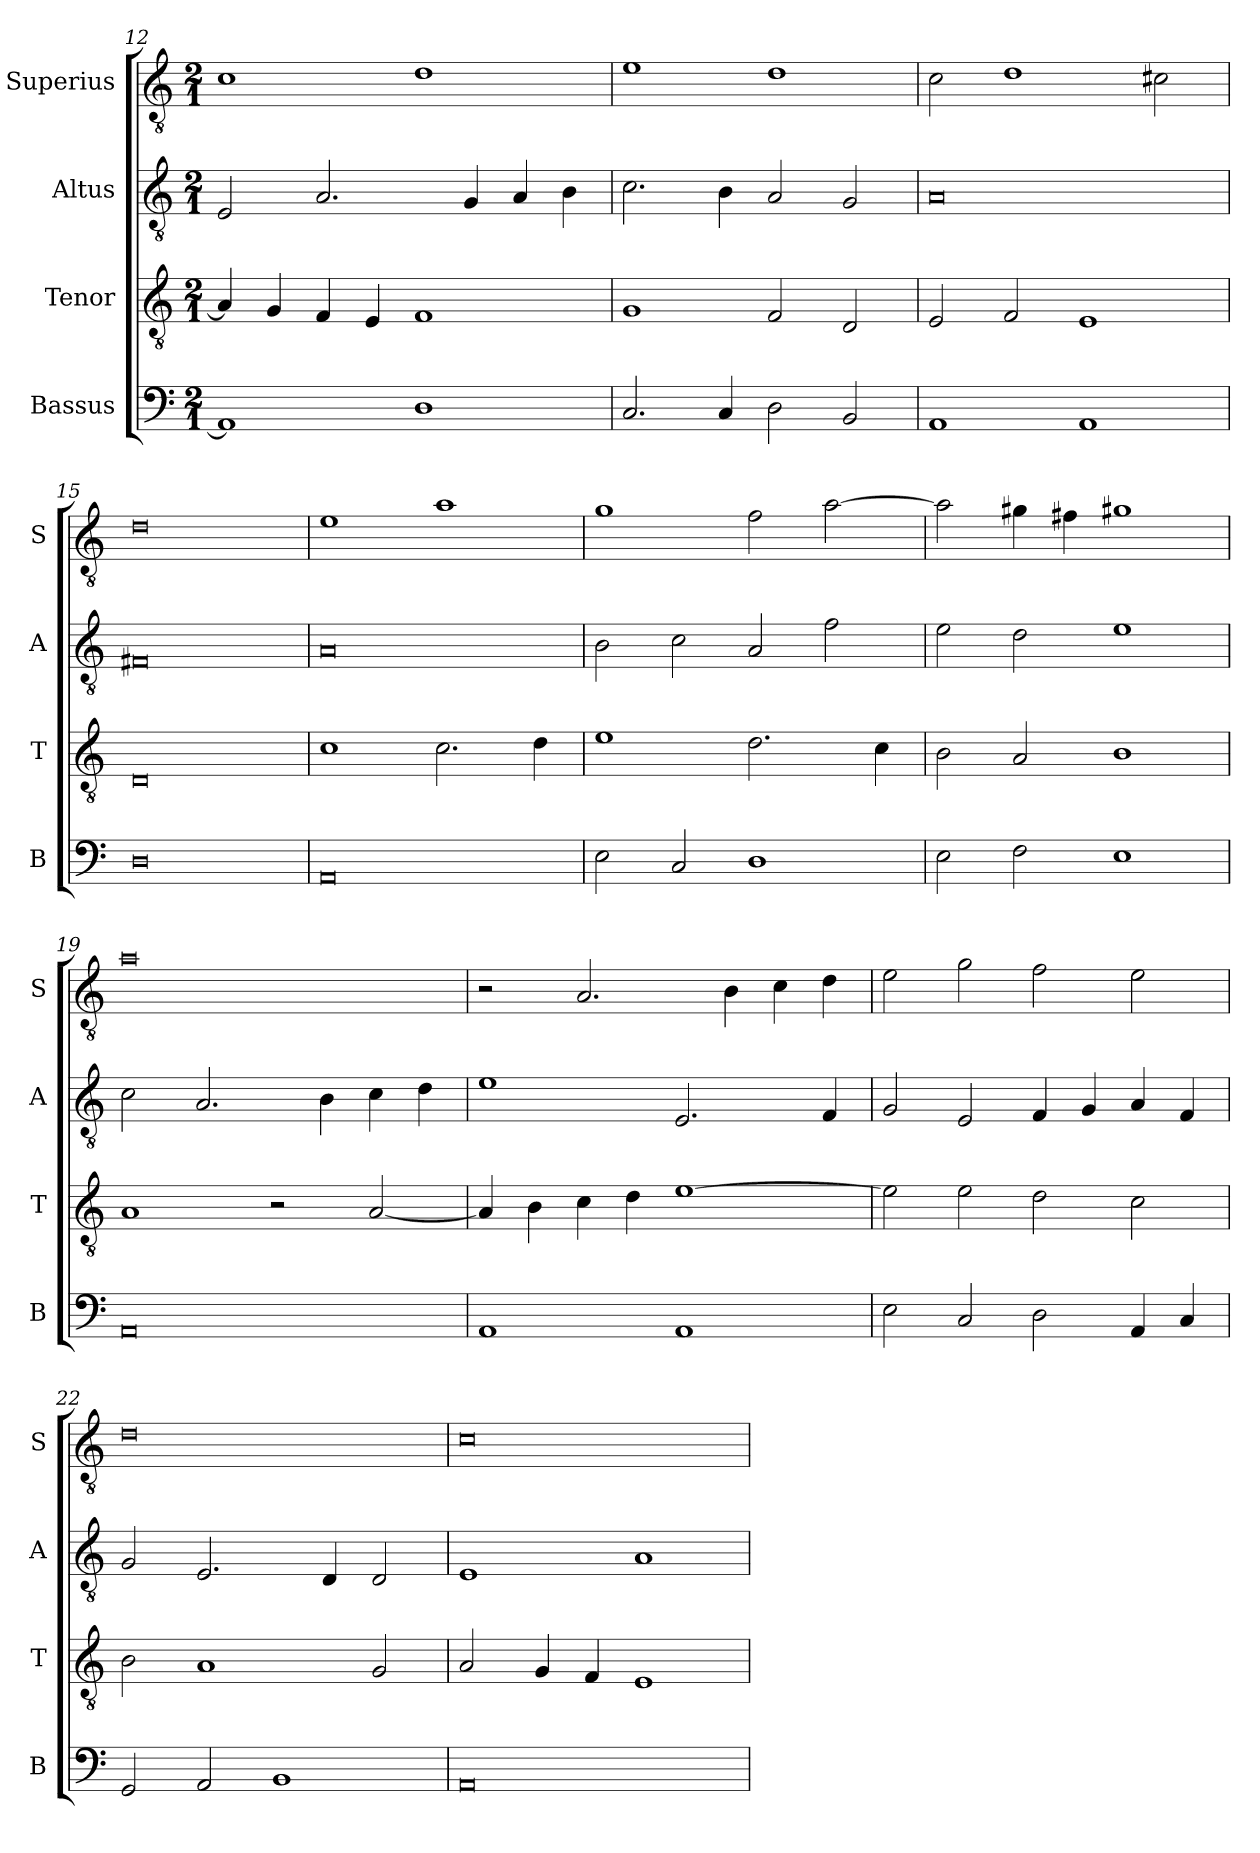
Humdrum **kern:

**kern	**kern	**kern	**kern
*part4	*part3	*part2	*part1
*staff4	*staff3	*staff2	*staff1
*I"Bassus	*I"Tenor	*I"Altus	*I"Superius
*I'B	*I'T	*I'A	*I'S
*clefF4	*clefGv2	*clefGv2	*clefGv2
*k[]	*k[]	*k[]	*k[]
*C:	*C:	*C:	*C:
*M2/1	*M2/1	*M2/1	*M2/1
=12	=12	=12	=12
1AA]	4A]	2E	1c
.	4G	.	.
.	4F	2.A	.
.	4E	.	.
1D	1F	.	1d
.	.	4G	.
.	.	4A	.
.	.	4B	.
=13	=13	=13	=13
2.C	1G	2.c	1e
4C	.	4B	.
2D	2F	2A	1d
2BB	2D	2G	.
=14	=14	=14	=14
1AA	2E	0A	2c
.	2F	.	1d
1AA	1E	.	.
.	.	.	2c#X
=15	=15	=15	=15
0D	0D	0F#X	0d
=16	=16	=16	=16
0AA	1c	0A	1e
.	2.c	.	1a
.	4d	.	.
=17	=17	=17	=17
2E	1e	2B	1g
2C	.	2c	.
1D	2.d	2A	2f
.	.	2f	[2a
.	4c	.	.
=18	=18	=18	=18
2E	2B	2e	2a]
2F	2A	2d	4g#X
.	.	.	4f#X
1E	1B	1e	1g#X
=19	=19	=19	=19
0AA	1A	2c	0a
.	.	2.A	.
.	2r	.	.
.	.	4B	.
.	[2A	4c	.
.	.	4d	.
=20	=20	=20	=20
1AA	4A]	1e	2r
.	4B	.	.
.	4c	.	2.A
.	4d	.	.
1AA	[1e	2.E	.
.	.	.	4B
.	.	.	4c
.	.	4F	4d
=21	=21	=21	=21
2E	2e]	2G	2e
2C	2e	2E	2g
2D	2d	4F	2f
.	.	4G	.
4AA	2c	4A	2e
4C	.	4F	.
=22	=22	=22	=22
2GG	2B	2G	0d
2AA	1A	2.E	.
1BB	.	.	.
.	.	4D	.
.	2G	2D	.
=23	=23	=23	=23
0AA	2A	1E	0c
.	4G	.	.
.	4F	.	.
.	1E	1A	.
=	=	=	=
*-	*-	*-	*-
